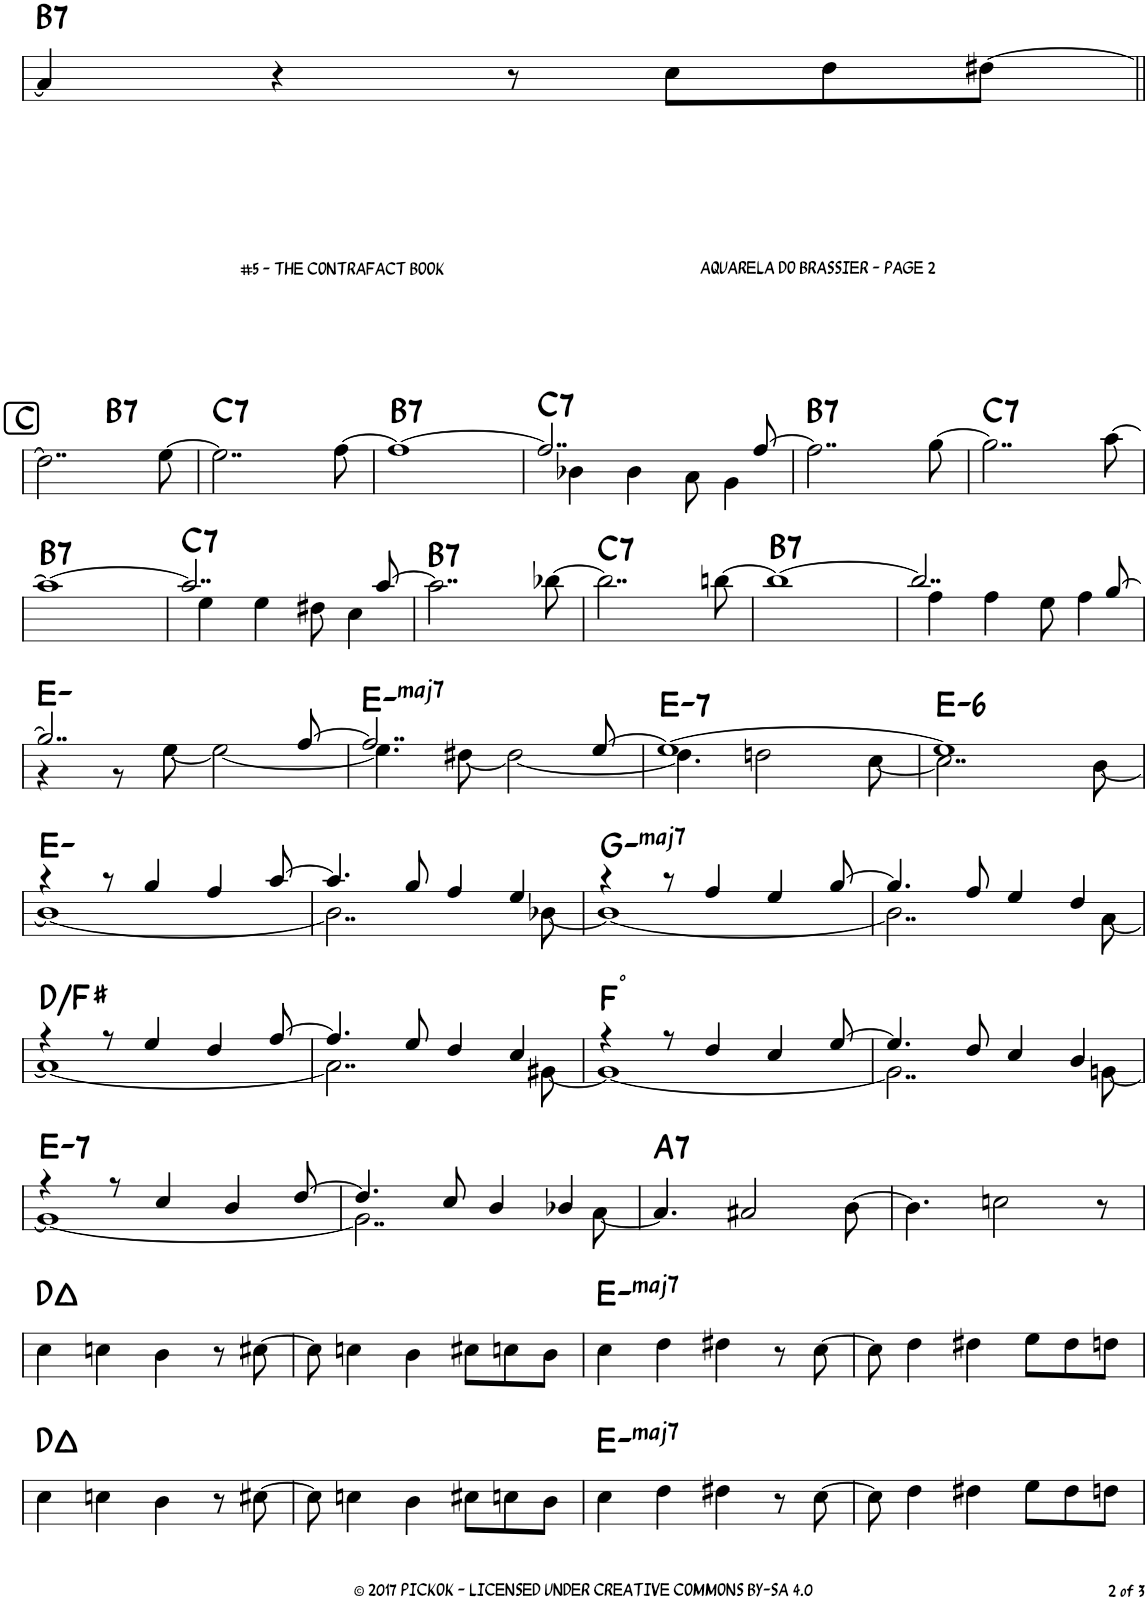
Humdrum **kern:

**kern	**harte
*part1	*part1
*staff1	*
*I"Piano	*
*I'Pno.	*
!!LO:PB:g=z
*clefG2	*
*k[f#c#]	*
*M4/4	*
=52	=52
!	!LO:H:kt=7
4a/]	B:7
4r	.
8r	.
8cc#\L	.
8dd\	.
[8dd#X\J	.
!!LO:LB:g=z
!!LO:REH:place=s1:a:rj:fs=14:t=C
=53||	=53||
*^	*
2..dd#\]	2ryy	.
!	!	!LO:H:kt=7
.	2ryy	B:7
[8ee\	.	.
=54	=54	=54
!	!	!LO:H:kt=7
*v	*v	*
2..ee\]	C:7
[8ff#\	.
=55	=55
!	!LO:H:kt=7
1ff#_	B:7
=56	=56
*^	*
!	!	!LO:H:kt=7
2..ff#/]	8ryy	C:7
.	4b-X\	.
.	4b-\	.
.	8a\	.
.	4g\	.
[8ff#/	.	.
*v	*v	*
=57	=57
!	!LO:H:kt=7
2..ff#\]	B:7
[8gg\	.
=58	=58
!	!LO:H:kt=7
2..gg\]	C:7
[8aa\	.
!!LO:LB:g=z
=59	=59
!	!LO:H:kt=7
1aa_	B:7
=60	=60
*^	*
!	!	!LO:H:kt=7
2..aa/]	8ryy	C:7
.	4ee\	.
.	4ee\	.
.	8dd#X\	.
.	4cc#\	.
[8aa/	.	.
*v	*v	*
=61	=61
!	!LO:H:kt=7
2..aa\]	B:7
[8bb-X\	.
=62	=62
!	!LO:H:kt=7
2..bb-\]	C:7
[8bbn\	.
=63	=63
!	!LO:H:kt=7
1bb_	B:7
=64	=64
*^	*
!	!	!LO:H:kt=N.C.
2..bb/]	8ryy	N
.	4ff#\	.
.	4ff#\	.
.	8ee\	.
.	4ff#\	.
[8gg/	.	.
!!LO:LB:g=z	!!
=65	=65	=65
2..gg/]	4r	E:min
.	8r	.
.	[8ee\	.
.	2ee\_	.
[8ff#/	.	.
=66	=66	=66
!	!	!LO:H:kt=maj7
2..ff#/]	4.ee\]	E:minmaj7
.	[8dd#X\	.
.	2dd#\_	.
[8ee/	.	.
=67	=67	=67
!	!	!LO:H:kt=7
1ee_	4.dd#\]	E:min7
.	2ddn\	.
.	[8cc#\	.
=68	=68	=68
!	!	!LO:H:kt=6
1ee]	2..cc#\]	E:min6
.	[8b\	.
!!LO:LB:g=z	!!
=69	=69	=69
4r	1b_	E:min
8r	.	.
4gg/	.	.
4ff#/	.	.
[8aa/	.	.
=70	=70	=70
!	!	!LO:H:kt=N.C.
4.aa/]	2..b\]	N
8gg/	.	.
4ff#/	.	.
4ee/	.	.
.	[8b-X\	.
=71	=71	=71
!	!	!LO:H:kt=maj7
4r	1b-_	G:minmaj7
8r	.	.
4ff#/	.	.
4ee/	.	.
[8gg/	.	.
=72	=72	=72
!	!	!LO:H:kt=N.C.
4.gg/]	2..b-\]	N
8ff#/	.	.
4ee/	.	.
4dd/	.	.
.	[8a\	.
!!LO:LB:g=z	!!
=73	=73	=73
4r	1a_	D:maj/3
8r	.	.
4ee/	.	.
4dd/	.	.
[8ff#/	.	.
=74	=74	=74
4.ff#/]	2..a\]	.
8ee/	.	.
4dd/	.	.
4cc#/	.	.
.	[8g#X\	.
=75	=75	=75
!	!	!LO:H:kt=°
4r	1g#_	.
8r	.	.
4dd/	.	.
4cc#/	.	.
[8ee/	.	.
=76	=76	=76
!	!	!LO:H:kt=N.C.
4.ee/]	2..g#\]	N
8dd/	.	.
4cc#/	.	.
4b/	.	.
.	[8gn\	.
!!LO:LB:g=z	!!
=77	=77	=77
!	!	!LO:H:kt=7
4r	1g_	E:min7
8r	.	.
4cc#/	.	.
4b/	.	.
[8dd/	.	.
=78	=78	=78
!	!	!LO:H:kt=N.C.
4.dd/]	2..g\]	N
8cc#/	.	.
4b/	.	.
4b-X/	.	.
.	[8a\	.
=79	=79	=79
!	!	!LO:H:kt=7
*v	*v	*
4.a/]	A:7
2a#X/	.
[8b\	.
=80	=80
!	!LO:H:kt=N.C.
4.b\]	N
2ccn\	.
8r	.
!!LO:LB:g=z
=81	=81
4cc#\	D:maj
4ccn\	.
4b\	.
8r	.
[8cc#X\	.
=82	=82
!	!LO:H:kt=N.C.
8cc#\]	N
4ccn\	.
4b\	.
8cc#X\L	.
8ccn\	.
8b\J	.
=83	=83
!	!LO:H:kt=maj7
4cc#\	E:minmaj7
4dd\	.
4dd#X\	.
8r	.
[8cc#\	.
=84	=84
!	!LO:H:kt=N.C.
8cc#\]	N
4dd\	.
4dd#X\	.
8ee\L	.
8dd#\	.
8ddn\J	.
!!LO:LB:g=z
=85	=85
4cc#\	D:maj
4ccn\	.
4b\	.
8r	.
[8cc#X\	.
=86	=86
!	!LO:H:kt=N.C.
8cc#\]	N
4ccn\	.
4b\	.
8cc#X\L	.
8ccn\	.
8b\J	.
=87	=87
!	!LO:H:kt=maj7
4cc#\	E:minmaj7
4dd\	.
4dd#X\	.
8r	.
[8cc#\	.
=88	=88
!	!LO:H:kt=N.C.
8cc#\]	N
4dd\	.
4dd#X\	.
8ee\L	.
8dd#\	.
8ddn\J	.
=	=
*-	*-
